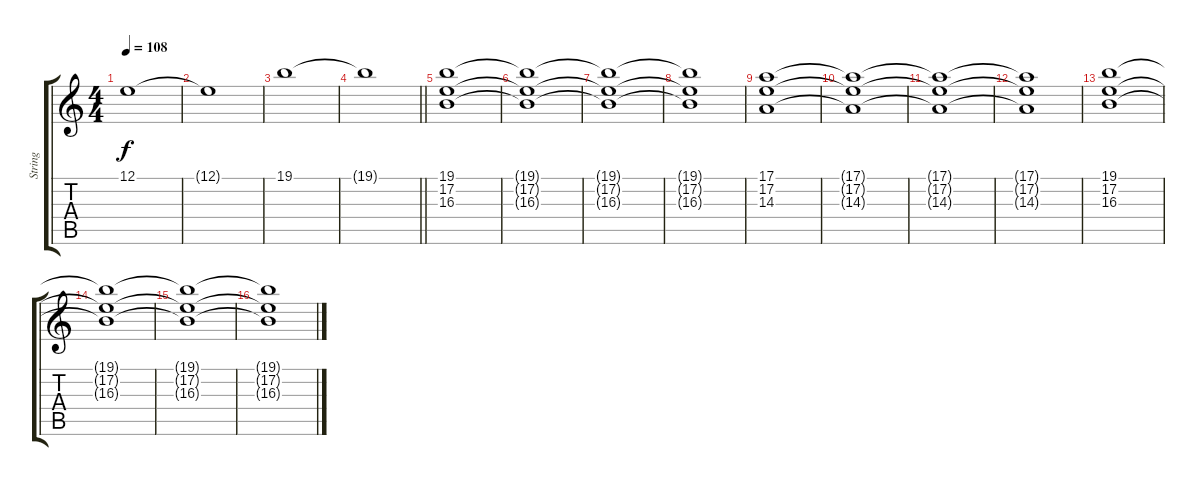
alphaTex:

\track ("String" "String") {instrument stringensemble1}
\staff {score tabs}
\tuning (E4 B3 G3 D3 A2 E2) {hide}
\ts (4 4)
\tempo 108
\clef g2
\ks c
12.1.1{dy f} |
12.1{t}.1 |
19.1.1 |
\barLineRight lightlight
19.1{t}.1 |
(19.1 17.2 16.3).1 |
(19.1{t} 17.2{t} 16.3{t}).1 |
(19.1{t} 17.2{t} 16.3{t}).1 |
(19.1{t} 17.2{t} 16.3{t}).1 |
(17.1 17.2 14.3).1 |
(17.1{t} 17.2{t} 14.3{t}).1 |
(17.1{t} 17.2{t} 14.3{t}).1 |
(17.1{t} 17.2{t} 14.3{t}).1 |
(19.1 17.2 16.3).1 |
(19.1{t} 17.2{t} 16.3{t}).1 |
(19.1{t} 17.2{t} 16.3{t}).1 |
(19.1{t} 17.2{t} 16.3{t}).1
